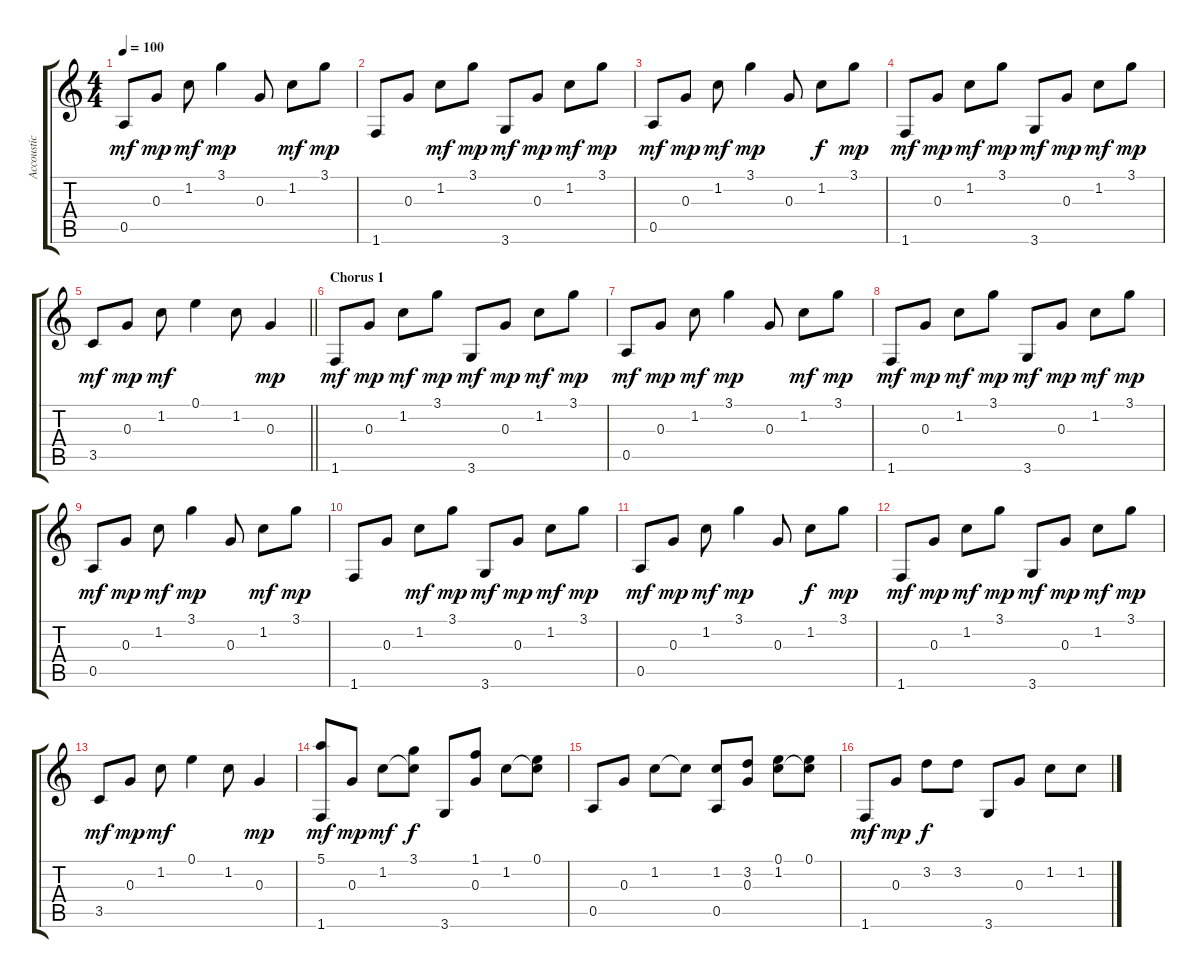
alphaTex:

\track ("Accoustic Guitar" "Accoustic ") {instrument acousticguitarsteel}
\staff {score tabs}
\tuning (E4 B3 G3 D3 A2 E2) {hide}
\ts (4 4)
\tempo 100
\clef g2
\ks c
0.5.8{dy mf} 0.3.8{dy mp} 1.2.8{dy mf} 3.1.4{dy mp} 0.3.8 1.2.8{dy mf} 3.1.8{dy mp} |
1.6.8 0.3.8 1.2.8{dy mf} 3.1.8{dy mp} 3.6.8{dy mf} 0.3.8{dy mp} 1.2.8{dy mf} 3.1.8{dy mp} |
0.5.8{dy mf} 0.3.8{dy mp} 1.2.8{dy mf} 3.1.4{dy mp} 0.3.8 1.2.8{dy f} 3.1.8{dy mp} |
1.6.8{dy mf} 0.3.8{dy mp} 1.2.8{dy mf} 3.1.8{dy mp} 3.6.8{dy mf} 0.3.8{dy mp} 1.2.8{dy mf} 3.1.8{dy mp} |
\barLineRight lightlight
3.5.8{dy mf} 0.3.8{dy mp} 1.2.8{dy mf} 0.1.4 1.2.8 0.3.4{dy mp} |
\section ("" "Chorus 1")
1.6.8{dy mf} 0.3.8{dy mp} 1.2.8{dy mf} 3.1.8{dy mp} 3.6.8{dy mf} 0.3.8{dy mp} 1.2.8{dy mf} 3.1.8{dy mp} |
0.5.8{dy mf} 0.3.8{dy mp} 1.2.8{dy mf} 3.1.4{dy mp} 0.3.8 1.2.8{dy mf} 3.1.8{dy mp} |
1.6.8{dy mf} 0.3.8{dy mp} 1.2.8{dy mf} 3.1.8{dy mp} 3.6.8{dy mf} 0.3.8{dy mp} 1.2.8{dy mf} 3.1.8{dy mp} |
0.5.8{dy mf} 0.3.8{dy mp} 1.2.8{dy mf} 3.1.4{dy mp} 0.3.8 1.2.8{dy mf} 3.1.8{dy mp} |
1.6.8 0.3.8 1.2.8{dy mf} 3.1.8{dy mp} 3.6.8{dy mf} 0.3.8{dy mp} 1.2.8{dy mf} 3.1.8{dy mp} |
0.5.8{dy mf} 0.3.8{dy mp} 1.2.8{dy mf} 3.1.4{dy mp} 0.3.8 1.2.8{dy f} 3.1.8{dy mp} |
1.6.8{dy mf} 0.3.8{dy mp} 1.2.8{dy mf} 3.1.8{dy mp} 3.6.8{dy mf} 0.3.8{dy mp} 1.2.8{dy mf} 3.1.8{dy mp} |
3.5.8{dy mf} 0.3.8{dy mp} 1.2.8{dy mf} 0.1.4 1.2.8 0.3.4{dy mp} |
(5.1 1.6).8{dy mf} 0.3.8{dy mp} 1.2.8{dy mf} (3.1 1.2{t}).8{dy f} 3.6.8 (1.1 0.3).8 1.2.8 (0.1 1.2{t}).8 |
0.5.8 0.3.8 1.2.8 1.2{t}.8 (1.2 0.5).8 (3.2 0.3).8 (0.1 1.2).8 (0.1 1.2{t}).8 |
1.6.8{dy mf} 0.3.8{dy mp} 3.2.8{dy f} 3.2.8 3.6.8 0.3.8 1.2.8 1.2.8
